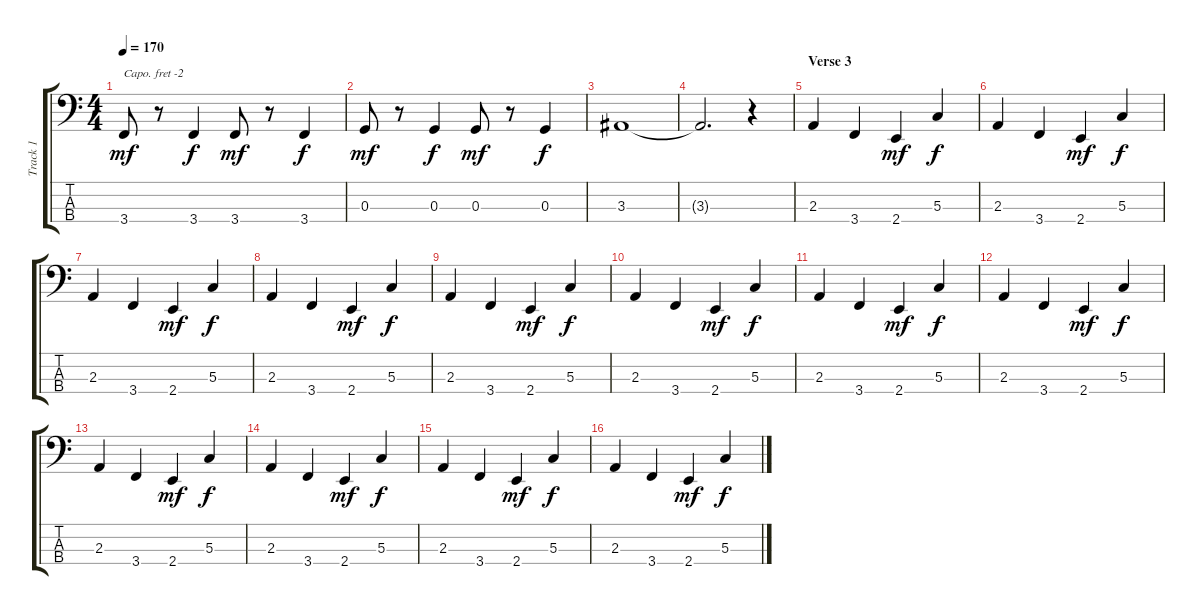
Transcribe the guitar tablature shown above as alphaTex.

\track ("Track 1" "Track 1") {instrument electricbasspick}
\staff {score tabs}
\capo -2
\tuning (G2 D2 A1 E1) {hide}
\ts (4 4)
\tempo 170
\clef f4
\ks c
3.4.8{dy mf} r.8 3.4.4{dy f} 3.4.8{dy mf} r.8 3.4.4{dy f} |
0.3.8{dy mf} r.8 0.3.4{dy f} 0.3.8{dy mf} r.8 0.3.4{dy f} |
3.3.1 |
3.3{t}.2{d} r.4 |
\section ("" "Verse 3")
2.3.4 3.4.4 2.4.4{dy mf} 5.3.4{dy f} |
2.3.4 3.4.4 2.4.4{dy mf} 5.3.4{dy f} |
2.3.4 3.4.4 2.4.4{dy mf} 5.3.4{dy f} |
2.3.4 3.4.4 2.4.4{dy mf} 5.3.4{dy f} |
2.3.4 3.4.4 2.4.4{dy mf} 5.3.4{dy f} |
2.3.4 3.4.4 2.4.4{dy mf} 5.3.4{dy f} |
2.3.4 3.4.4 2.4.4{dy mf} 5.3.4{dy f} |
2.3.4 3.4.4 2.4.4{dy mf} 5.3.4{dy f} |
2.3.4 3.4.4 2.4.4{dy mf} 5.3.4{dy f} |
2.3.4 3.4.4 2.4.4{dy mf} 5.3.4{dy f} |
2.3.4 3.4.4 2.4.4{dy mf} 5.3.4{dy f} |
2.3.4 3.4.4 2.4.4{dy mf} 5.3.4{dy f}
